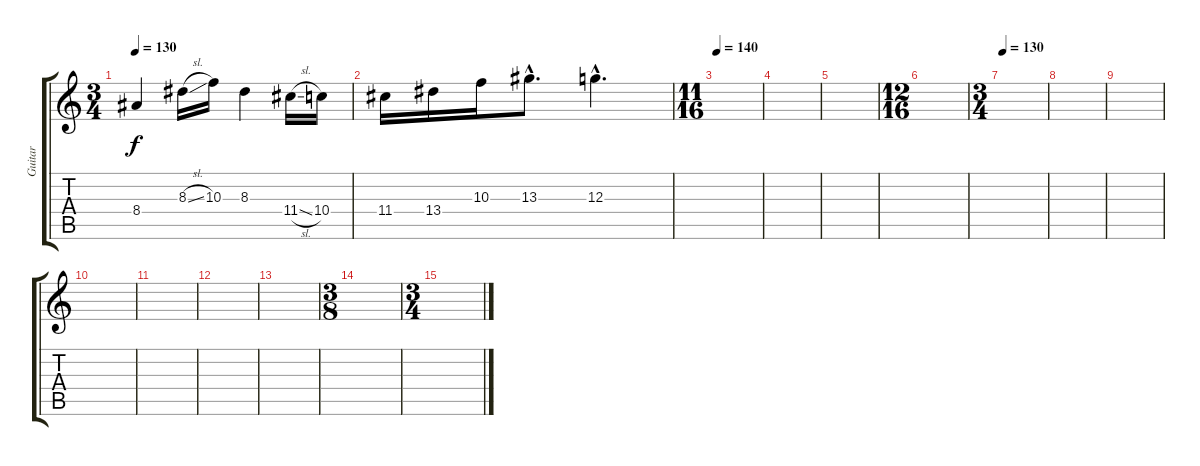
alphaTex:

\track ("Guitar" "Guitar") {instrument overdrivenguitar}
\staff {score tabs}
\tuning (E4 B3 G3 D3 A2 E2) {hide}
\ts (3 4)
\tempo 130
\clef g2
\ks c
8.4.4{dy f} 8.3{sl}.16 10.3.16 8.3.4 11.4{sl}.16 10.4.16 |
11.4.16 13.4.16 10.3.16 13.3{hac}.8{d} 12.3{hac}.4{d} |
\ts (11 16)
\tempo 140
|
|
|
\ts (12 16)
|
\ts (3 4)
\tempo 130
|
|
|
|
|
|
|
\ts (3 8)
|
\ts (3 4)
